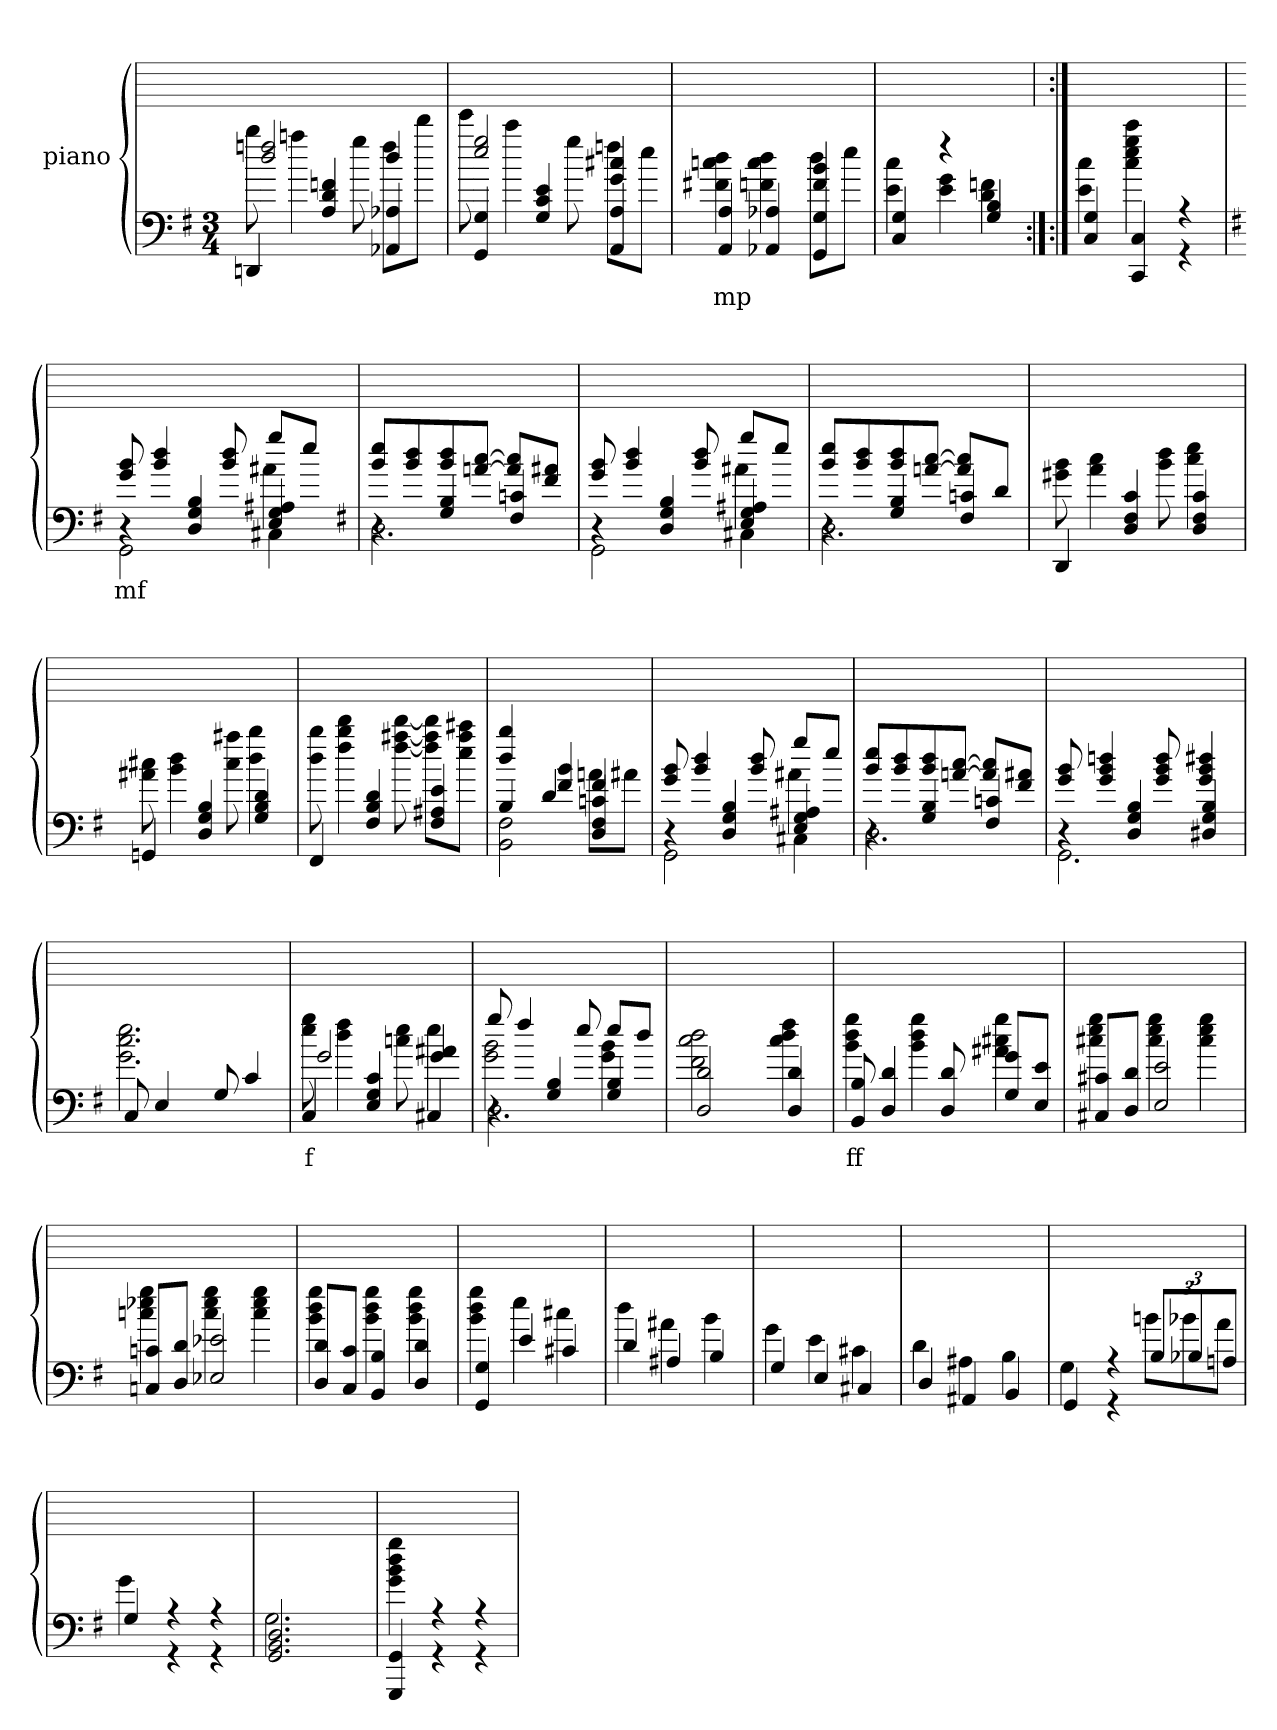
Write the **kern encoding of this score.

**kern	**text	**kern
*part2	*part2	*part1
*staff2	*staff2	*staff1
*I"piano	*	*I"piano
*clefF4	*	*
*k[f#]	*	*
*M3/4	*	*
=	=	=
*^	*	*
*	*^	*	*
4DDn	8bb	2dd 2ff	.	4ryy
.	4aan	.	.	.
4fn 4d 4A	.	.	.	2ryy
.	8gg	.	.	.
4A-X 4AA-X	8ffL	4dd	.	.
.	8dddJ	.	.	.
=	=	=	=	=
4G 4GG	8eee	2ee 2gg	.	4ryy
.	4ccc	.	.	.
4e 4c 4G	.	.	.	2ryy
.	8gg	.	.	.
4A 4AA	8ffnL	4g 4cc#X	.	.
.	8eeJ	.	.	.
=	=	=	=	=
4A 4AA	4f#X 4ccn 4dd	2ryy	mp	4ryy
4A-X 4AA-X	4fn 4cc 4dd	.	.	2ryy
4G 4GG	8ddL	4f 4b	.	.
.	8eeJ	.	.	.
*	*v	*v	*	*
=	=	=	=
4G 4C	4e 4cc	.	4ryy
4r	4e 4g	.	2ryy
4B 4G	4d 4fn	.	.
=:|!	=:|!	=	=
4G 4C	4e 4cc	.	4ryy
4C 4CC	4cc 4ee 4gg 4ccc	.	2ryy
4r	4r	.	.
*v	*v	*	*
=	=	=
*k[f#]	*	*
*^	*	*
*	*^	*	*
*	*	*^	*	*
4r	2GG	8g 8b	2ryy	mf	4ryy
.	.	4b 4dd	.	.	.
4B 4G 4D	.	.	.	.	2ryy
.	.	8b 8dd	.	.	.
4A#X 4G 4E	4C#X	8ggL	4a#X	.	.
.	.	8eeJ	.	.	.
*v	*v	*v	*v	*	*
*k[f#]	*	*
=	=	=
*^	*	*
*	*^	*	*
4r	2.D	8b 8eeL	.	4ryy
.	.	8b 8dd	.	.
4B 4G	.	8b 8dd	.	2ryy
.	.	[8an [8ccJ	.	.
4cn 4F#	.	8a] 8cc]L	.	.
.	.	8f# 8a#XJ	.	.
=	=	=	=	=
*	*	*^	*	*
4r	2GG	8g 8b	2ryy	.	4ryy
.	.	4b 4dd	.	.	.
4B 4G 4D	.	.	.	.	2ryy
.	.	8b 8dd	.	.	.
4A#X 4G 4E	4C#X	8ggL	4a#	.	.
.	.	8eeJ	.	.	.
*	*	*v	*v	*	*
=	=	=	=	=
4r	2.D	8b 8eeL	.	4ryy
.	.	8b 8dd	.	.
4B 4G	.	8b 8dd	.	2ryy
.	.	[8an [8ccJ	.	.
4cn 4F#	.	8a] 8cc]L	.	.
.	.	8dJ	.	.
*	*v	*v	*	*
=	=	=	=
4DD	8g#X 8b	.	4ryy
.	4a 4cc	.	.
4c 4F# 4D	.	.	2ryy
.	8b 8dd	.	.
4c 4F# 4D	4cc 4ee	.	.
=	=	=	=
4GGn	8a#X 8cc#X	.	4ryy
.	4b 4dd	.	.
4B 4G 4D	.	.	2ryy
.	8cc# 8aa#	.	.
4d 4B 4G	4dd 4bb	.	.
=	=	=	=
4FF#	8dd 8bb	.	4ryy
.	4ff# 4bb 4ddd	.	.
4d 4B 4F#	.	.	2ryy
.	[8ff# [8aa# [8ddd	.	.
4e 4A#X 4F#	8ff#] 8aa#] 8ddd]L	.	.
.	8ee 8aa# 8ccc#XJ	.	.
=	=	=	=
*	*^	*	*
4B	2F# 2BB	4dd 4bb	.	4ryy
4d	.	4f# 4b	.	2ryy
4cn 4F# 4D	8anL	4f#	.	.
.	8a#XJ	.	.	.
=	=	=	=	=
*	*	*^	*	*
4r	2GG	8g 8b	2ryy	.	4ryy
.	.	4b 4dd	.	.	.
4B 4G 4D	.	.	.	.	2ryy
.	.	8b 8dd	.	.	.
4A#X 4G 4E	4C#X	8ggL	4a#	.	.
.	.	8eeJ	.	.	.
*	*	*v	*v	*	*
=	=	=	=	=
4r	2.D	8b 8eeL	.	4ryy
.	.	8b 8dd	.	.
4B 4G	.	8b 8dd	.	2ryy
.	.	[8an [8ccJ	.	.
4cn 4F#	.	8a] 8cc]L	.	.
.	.	8f# 8a#XJ	.	.
=	=	=	=	=
4r	2.GG	8g 8b	.	4ryy
.	.	4g 4b 4ddn	.	.
4B 4G 4D	.	.	.	2ryy
.	.	8g 8b 8dd	.	.
4B 4G 4D#X	.	4g 4b 4dd#X	.	.
*	*v	*v	*	*
=	=	=	=
8C	2.g 2.cc 2.ee	.	4ryy
4E	.	.	.
.	.	.	2ryy
8G	.	.	.
4c	.	.	.
=	=	=	=
*	*^	*	*
4C	8ee 8gg	2g	f	4ryy
.	4dd 4ff#	.	.	.
4c 4G 4E	.	.	.	2ryy
.	8ccn 8ee	.	.	.
4C#X	4ee	4g 4a#X	.	.
=	=	=	=	=
*	*	*^	*	*
4r	2.D	8gg	2g 2b	.	4ryy
.	.	4ff#	.	.	.
4B 4G	.	.	.	.	2ryy
.	.	8ee	.	.	.
4B 4G	.	8eeL	4g 4b	.	.
.	.	8ddJ	.	.	.
*	*v	*v	*v	*	*
=	=	=	=
2d 2D	2f# 2cc 2dd	.	4ryy
.	.	.	2ryy
4d 4D	4cc 4dd 4ff#	.	.
=	=	=	=
8B 8BB	4b 4dd 4gg	ff	4ryy
4d 4D	.	.	.
.	4b 4dd 4gg	.	2ryy
8d 8D	.	.	.
8g 8GL	4a#X 4cc#X 4gg	.	.
8e 8EJ	.	.	.
=	=	=	=
8c#X 8C#XL	4cc# 4ee 4gg	.	4ryy
8d 8DJ	.	.	.
2e 2E	4cc# 4ee 4gg	.	2ryy
.	4cc# 4ee 4gg	.	.
=	=	=	=
8cn 8CnL	4ccn 4ee- 4gg	.	4ryy
8d 8DJ	.	.	.
2e-X 2E-X	4cc 4ee- 4gg	.	2ryy
.	4cc 4ee- 4gg	.	.
=	=	=	=
8d 8DL	4b 4dd 4gg	.	4ryy
8c 8CJ	.	.	.
4B 4BB	4b 4dd 4gg	.	2ryy
4d 4D	4b 4dd 4gg	.	.
=	=	=	=
4G 4GG	4b 4dd 4gg	.	4ryy
4e	4ee	.	2ryy
4c#X	4cc#	.	.
=	=	=	=
4d	4dd	.	4ryy
4A#X	4a#	.	2ryy
4B	4b	.	.
=	=	=	=
4G	4g	.	4ryy
4E	4e	.	2ryy
4C#X	4c#	.	.
=	=	=	=
4D	4d	.	4ryy
4AA#X	4A#	.	2ryy
4BB	4B	.	.
=	=	=	=
4GG	4G	.	4ryy
4r	4r	.	2ryy
12BL	12bnL	.	.
12B-X	12b-X	.	.
12AnJ	12aJ	.	.
=	=	=	=
4G	4g	.	4ryy
4r	4r	.	2ryy
4r	4r	.	.
=	=	=	=
2.D 2.BB 2.GG	2.G	.	4ryy
.	.	.	2ryy
=	=	=	=
4GG 4GGG	4g 4b 4dd 4gg	.	4ryy
4r	4r	.	2ryy
4r	4r	.	.
*v	*v	*	*
=	=	=
*-	*-	*-
